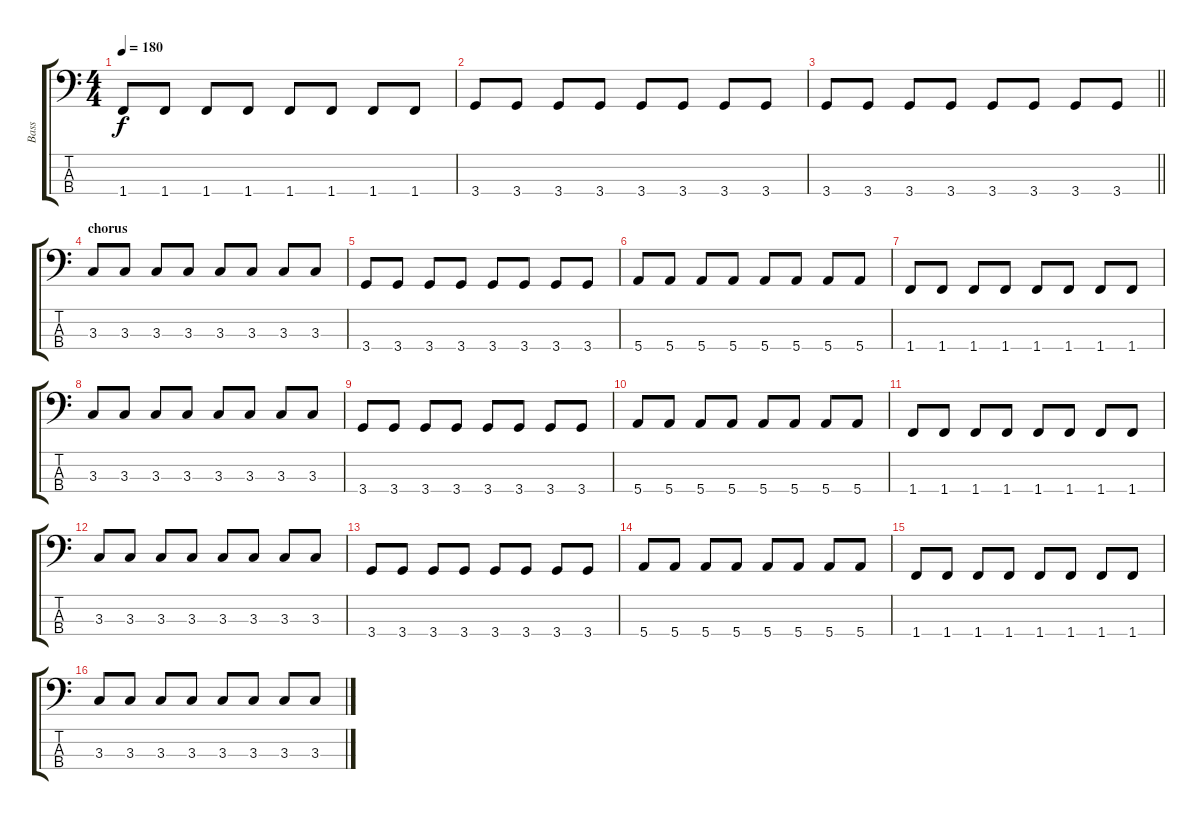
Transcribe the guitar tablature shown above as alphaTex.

\track ("Bass" "Bass") {instrument electricbasspick}
\staff {score tabs}
\tuning (G2 D2 A1 E1) {hide}
\ts (4 4)
\tempo 180
\clef f4
\ks c
1.4.8{dy f} 1.4.8 1.4.8 1.4.8 1.4.8 1.4.8 1.4.8 1.4.8 |
3.4.8 3.4.8 3.4.8 3.4.8 3.4.8 3.4.8 3.4.8 3.4.8 |
\barLineRight lightlight
3.4.8 3.4.8 3.4.8 3.4.8 3.4.8 3.4.8 3.4.8 3.4.8 |
\section ("" "chorus")
3.3.8 3.3.8 3.3.8 3.3.8 3.3.8 3.3.8 3.3.8 3.3.8 |
3.4.8 3.4.8 3.4.8 3.4.8 3.4.8 3.4.8 3.4.8 3.4.8 |
5.4.8 5.4.8 5.4.8 5.4.8 5.4.8 5.4.8 5.4.8 5.4.8 |
1.4.8 1.4.8 1.4.8 1.4.8 1.4.8 1.4.8 1.4.8 1.4.8 |
3.3.8 3.3.8 3.3.8 3.3.8 3.3.8 3.3.8 3.3.8 3.3.8 |
3.4.8 3.4.8 3.4.8 3.4.8 3.4.8 3.4.8 3.4.8 3.4.8 |
5.4.8 5.4.8 5.4.8 5.4.8 5.4.8 5.4.8 5.4.8 5.4.8 |
1.4.8 1.4.8 1.4.8 1.4.8 1.4.8 1.4.8 1.4.8 1.4.8 |
3.3.8 3.3.8 3.3.8 3.3.8 3.3.8 3.3.8 3.3.8 3.3.8 |
3.4.8 3.4.8 3.4.8 3.4.8 3.4.8 3.4.8 3.4.8 3.4.8 |
5.4.8 5.4.8 5.4.8 5.4.8 5.4.8 5.4.8 5.4.8 5.4.8 |
1.4.8 1.4.8 1.4.8 1.4.8 1.4.8 1.4.8 1.4.8 1.4.8 |
3.3.8 3.3.8 3.3.8 3.3.8 3.3.8 3.3.8 3.3.8 3.3.8
